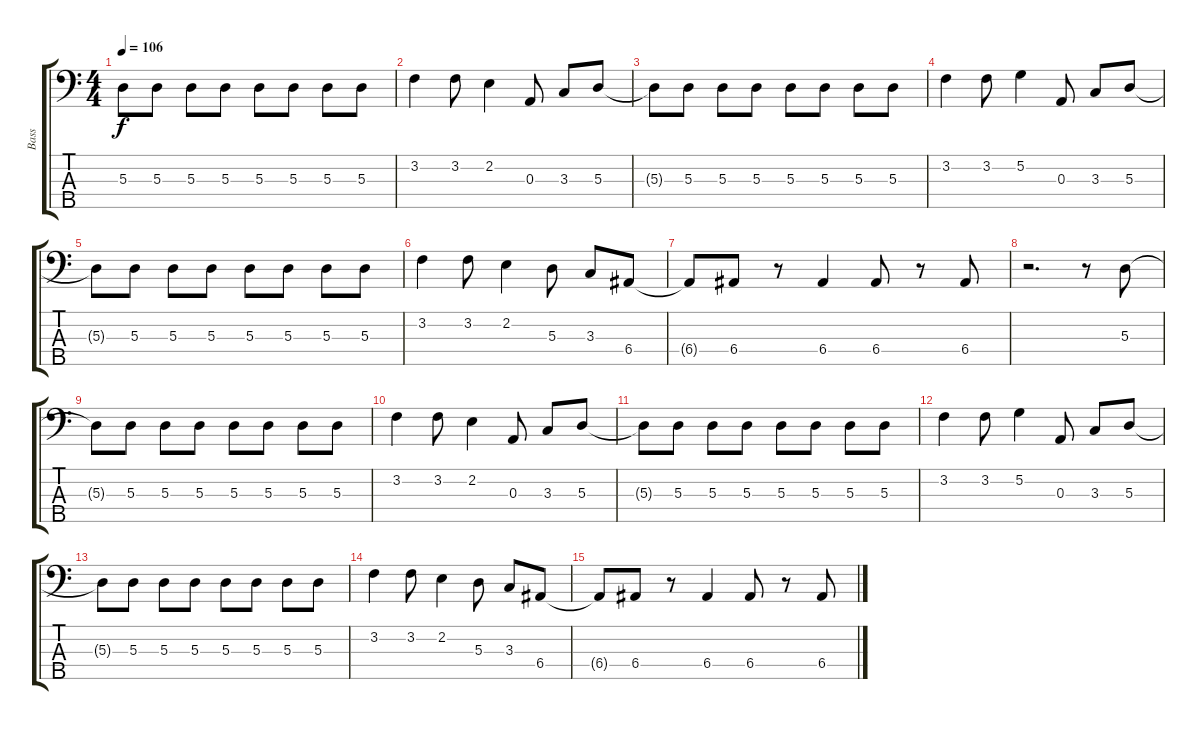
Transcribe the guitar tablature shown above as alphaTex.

\track ("Bass" "Bass") {instrument electricbasspick}
\staff {score tabs}
\tuning (G2 D2 A1 E1 B0) {hide}
\ts (4 4)
\tempo 106
\clef f4
\ks c
5.3{t}.8{dy f} 5.3.8 5.3.8 5.3.8 5.3.8 5.3.8 5.3.8 5.3.8 |
3.2.4 3.2.8 2.2.4 0.3.8 3.3.8 5.3.8 |
5.3{t}.8 5.3.8 5.3.8 5.3.8 5.3.8 5.3.8 5.3.8 5.3.8 |
3.2.4 3.2.8 5.2.4 0.3.8 3.3.8 5.3.8 |
5.3{t}.8 5.3.8 5.3.8 5.3.8 5.3.8 5.3.8 5.3.8 5.3.8 |
3.2.4 3.2.8 2.2.4 5.3.8 3.3.8 6.4.8 |
6.4{t}.8 6.4.8 r.8 6.4.4 6.4.8 r.8 6.4.8 |
r.2{d} r.8 5.3.8 |
5.3{t}.8 5.3.8 5.3.8 5.3.8 5.3.8 5.3.8 5.3.8 5.3.8 |
3.2.4 3.2.8 2.2.4 0.3.8 3.3.8 5.3.8 |
5.3{t}.8 5.3.8 5.3.8 5.3.8 5.3.8 5.3.8 5.3.8 5.3.8 |
3.2.4 3.2.8 5.2.4 0.3.8 3.3.8 5.3.8 |
5.3{t}.8 5.3.8 5.3.8 5.3.8 5.3.8 5.3.8 5.3.8 5.3.8 |
3.2.4 3.2.8 2.2.4 5.3.8 3.3.8 6.4.8 |
6.4{t}.8 6.4.8 r.8 6.4.4 6.4.8 r.8 6.4.8
